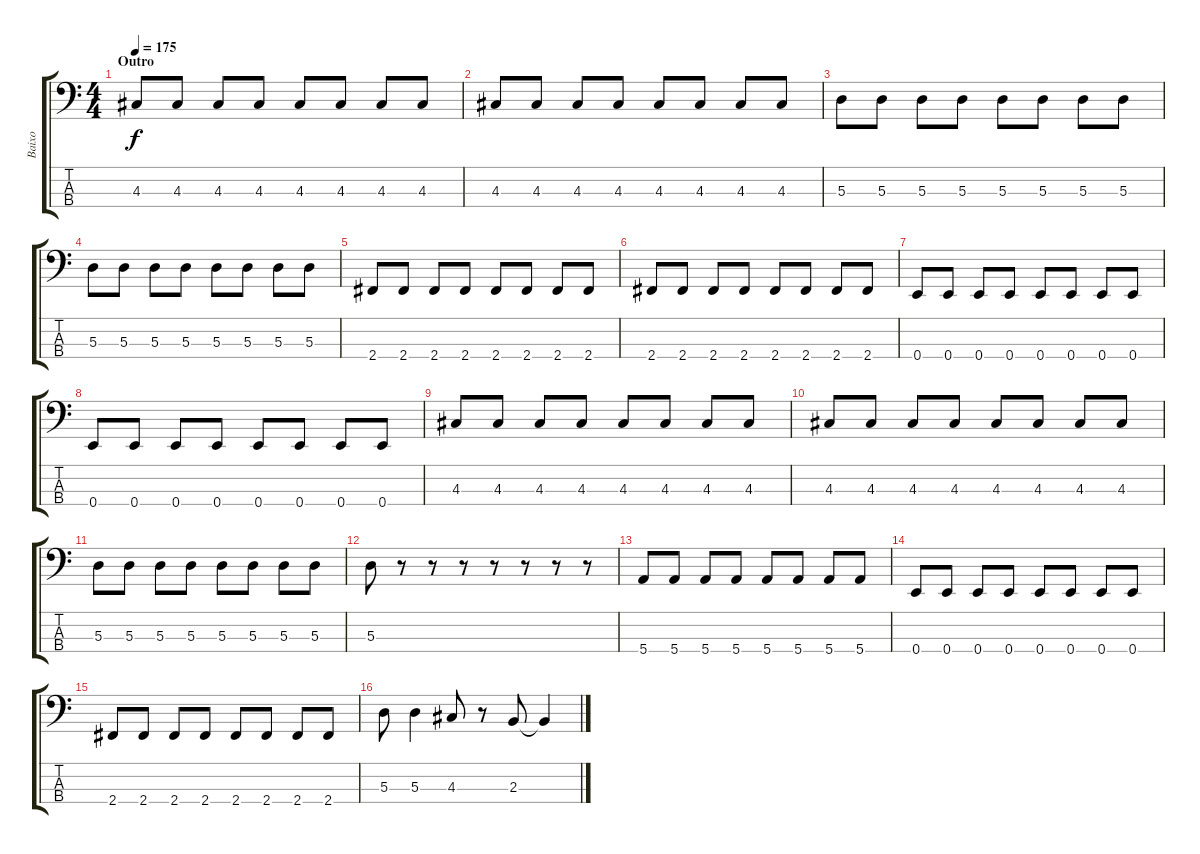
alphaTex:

\track ("Baixo" "Baixo") {instrument electricbasspick}
\staff {score tabs}
\tuning (G2 D2 A1 E1) {hide}
\ts (4 4)
\section ("" "Outro")
\tempo 175
\clef f4
\ks c
4.3.8{dy f} 4.3.8 4.3.8 4.3.8 4.3.8 4.3.8 4.3.8 4.3.8 |
4.3.8 4.3.8 4.3.8 4.3.8 4.3.8 4.3.8 4.3.8 4.3.8 |
5.3.8 5.3.8 5.3.8 5.3.8 5.3.8 5.3.8 5.3.8 5.3.8 |
5.3.8 5.3.8 5.3.8 5.3.8 5.3.8 5.3.8 5.3.8 5.3.8 |
2.4.8 2.4.8 2.4.8 2.4.8 2.4.8 2.4.8 2.4.8 2.4.8 |
2.4.8 2.4.8 2.4.8 2.4.8 2.4.8 2.4.8 2.4.8 2.4.8 |
0.4.8 0.4.8 0.4.8 0.4.8 0.4.8 0.4.8 0.4.8 0.4.8 |
0.4.8 0.4.8 0.4.8 0.4.8 0.4.8 0.4.8 0.4.8 0.4.8 |
4.3.8 4.3.8 4.3.8 4.3.8 4.3.8 4.3.8 4.3.8 4.3.8 |
4.3.8 4.3.8 4.3.8 4.3.8 4.3.8 4.3.8 4.3.8 4.3.8 |
5.3.8 5.3.8 5.3.8 5.3.8 5.3.8 5.3.8 5.3.8 5.3.8 |
5.3.8 r.8 r.8 r.8 r.8 r.8 r.8 r.8 |
5.4.8 5.4.8 5.4.8 5.4.8 5.4.8 5.4.8 5.4.8 5.4.8 |
0.4.8 0.4.8 0.4.8 0.4.8 0.4.8 0.4.8 0.4.8 0.4.8 |
2.4.8 2.4.8 2.4.8 2.4.8 2.4.8 2.4.8 2.4.8 2.4.8 |
5.3.8 5.3.4 4.3.8 r.8 2.3.8 2.3{t}.4
